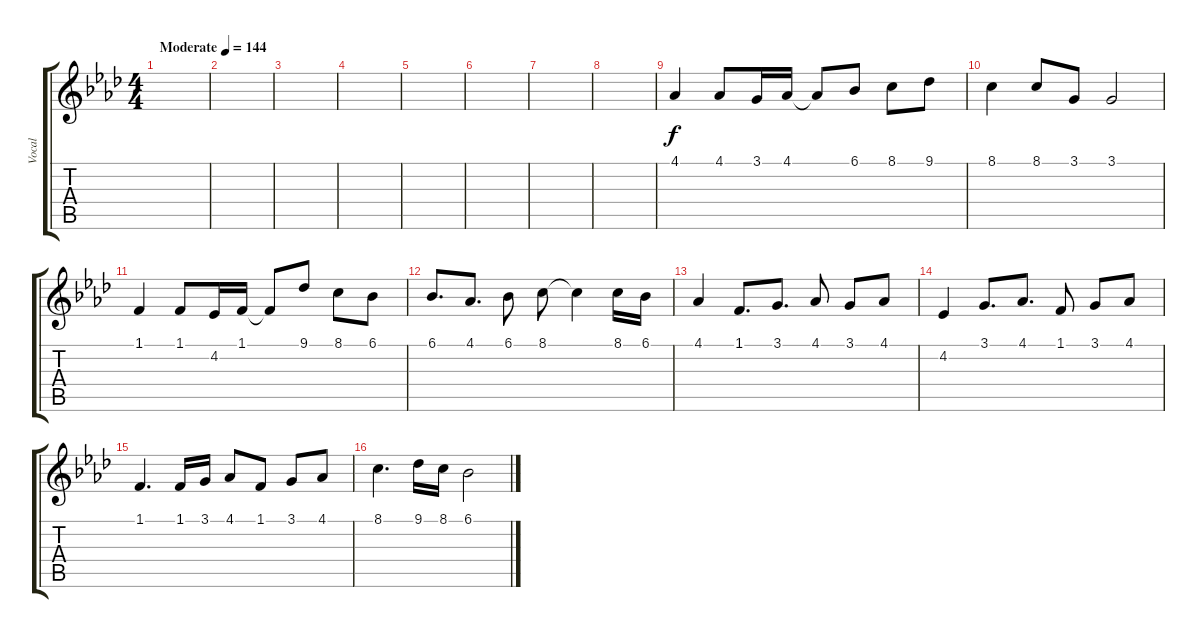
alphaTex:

\track ("Vocal" "Vocal") {instrument choiraahs}
\staff {score tabs}
\tuning (E4 B3 G3 D3 A2 E2) {hide}
\ts (4 4)
\tempo (144 "Moderate")
\clef g2
\ks ab
|
|
|
|
|
|
|
|
4.1.4 4.1.8 3.1.16 4.1.16 4.1{t}.8 6.1.8 8.1.8 9.1.8 |
8.1.4 8.1.8 3.1.8 3.1.2 |
1.1.4 1.1.8 4.2.16 1.1.16 1.1{t}.8 9.1.8 8.1.8 6.1.8 |
6.1.8{d} 4.1.8{d} 6.1.8 8.1.8 8.1{t}.4 8.1.16 6.1.16 |
4.1.4 1.1.8{d} 3.1.8{d} 4.1.8 3.1.8 4.1.8 |
4.2.4 3.1.8{d} 4.1.8{d} 1.1.8 3.1.8 4.1.8 |
1.1.4{d} 1.1.16 3.1.16 4.1.8 1.1.8 3.1.8 4.1.8 |
8.1.4{d} 9.1.16 8.1.16 6.1.2
